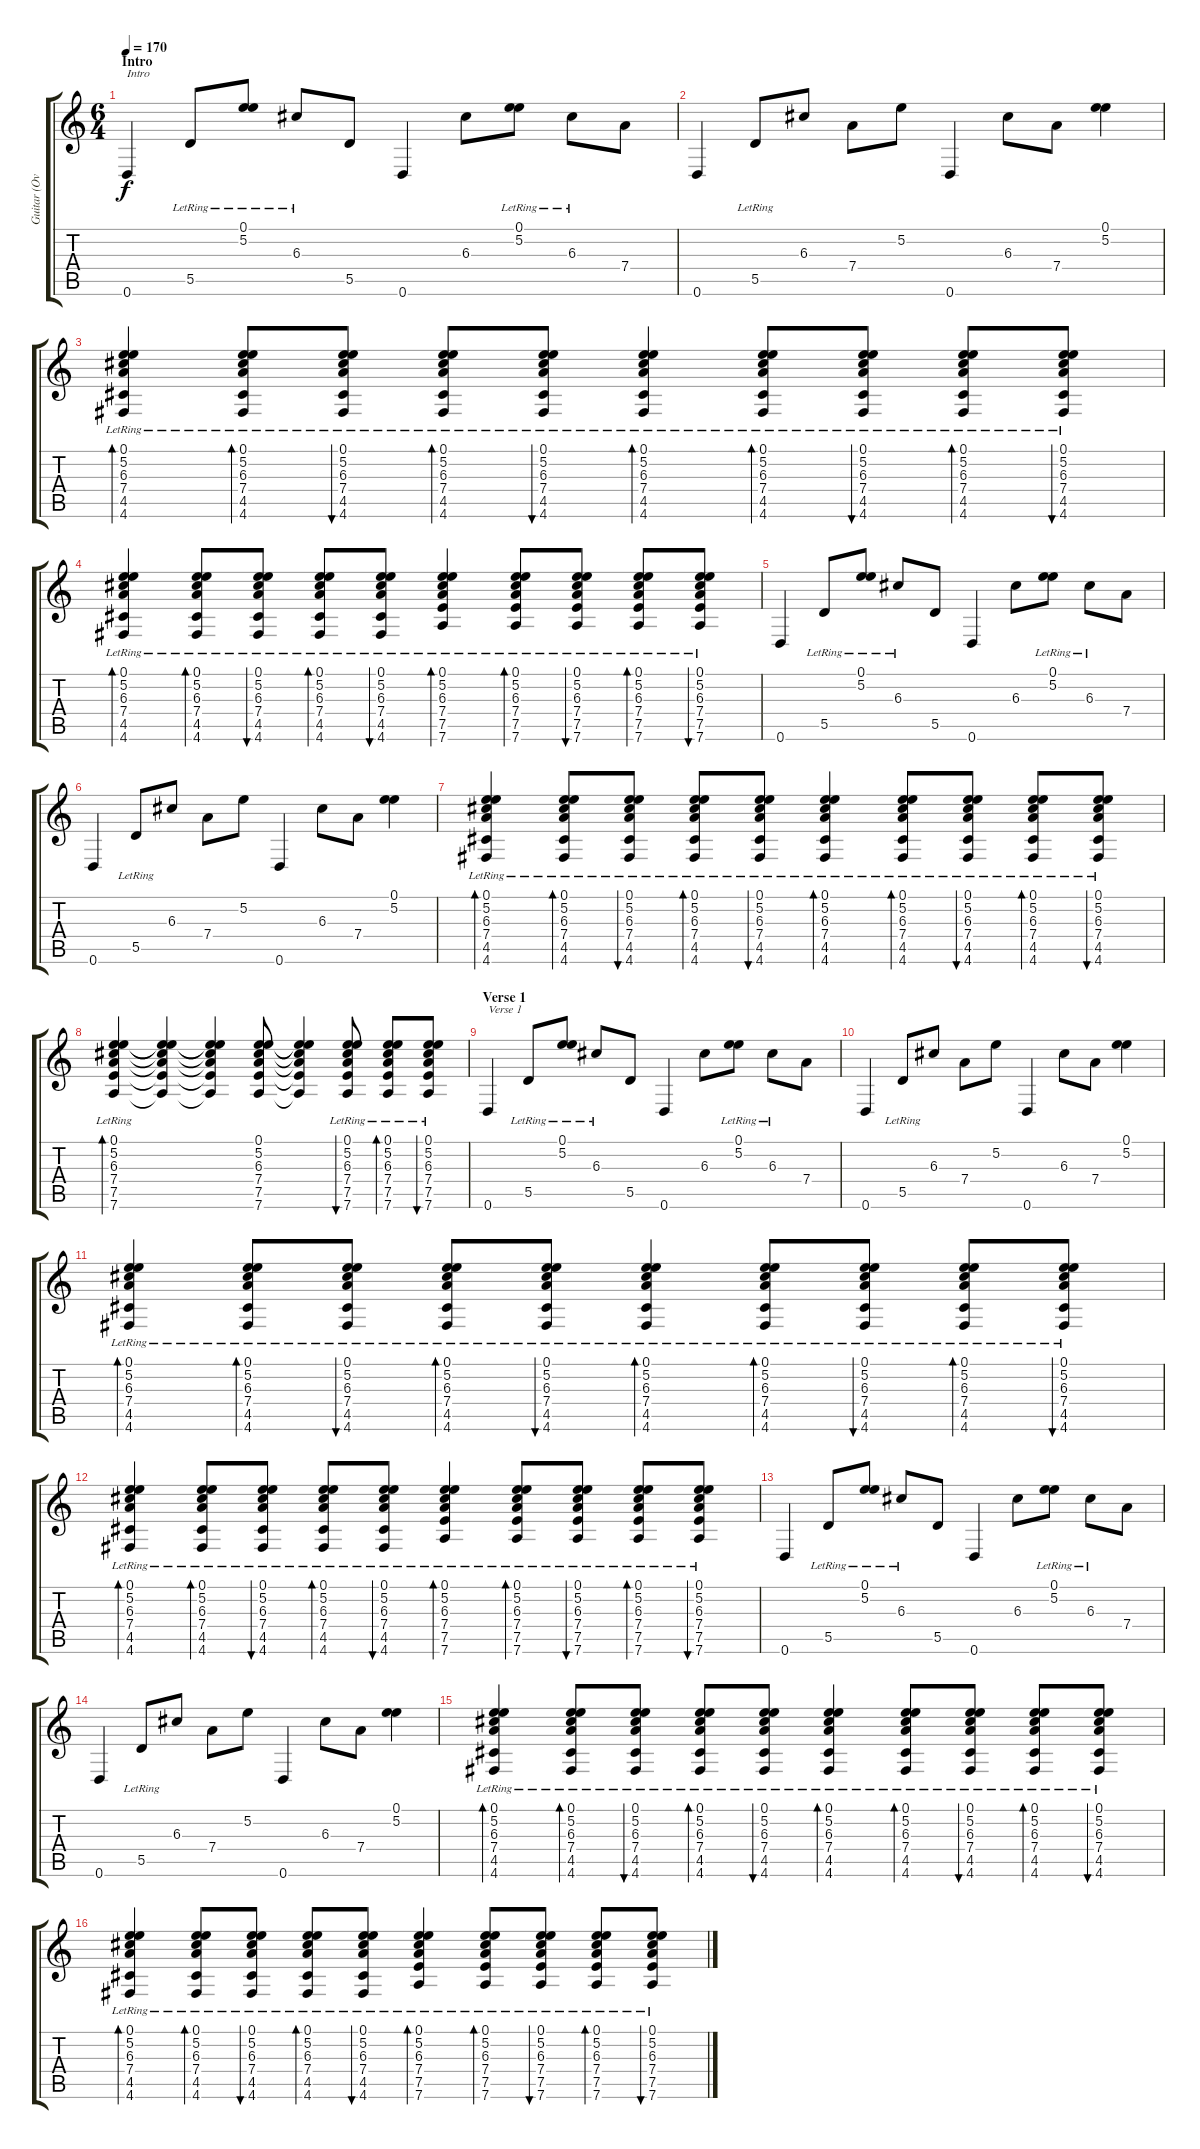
\track ("Guitar (Overdub)" "Guitar (Ov") {instrument electricguitarjazz}
\staff {score tabs}
\tuning (E4 B3 G3 D3 A2 D2) {hide}
\ts (6 4)
\section ("" "Intro")
\tempo 170
\clef g2
\ks c
0.6.4{txt "Intro" dy f instrument electricguitarjazz} 5.5{lr}.8 (0.1 5.2{lr}).8 6.3{lr}.8 5.5.8 0.6.4 6.3.8 (0.1 5.2{lr}).8 6.3{lr}.8 7.4.8 |
0.6.4 5.5{lr}.8 6.3.8 7.4.8 5.2.8 0.6.4 6.3.8 7.4.8 (0.1 5.2).4 |
(0.1 5.2 6.3{lr} 7.4{lr} 4.5 4.6).4{bd 60} (0.1 5.2 6.3{lr} 7.4{lr} 4.5 4.6).8{bd 30} (0.1 5.2 6.3{lr} 7.4 4.5 4.6).8{bu 30} (0.1 5.2 6.3{lr} 7.4{lr} 4.5 4.6).8{bd 30} (0.1 5.2 6.3{lr} 7.4 4.5 4.6).8{bu 30} (0.1 5.2 6.3{lr} 7.4 4.5 4.6).4{bd 60} (0.1 5.2 6.3{lr} 7.4{lr} 4.5 4.6).8{bd 30} (0.1 5.2 6.3{lr} 7.4 4.5 4.6).8{bu 30} (0.1 5.2 6.3{lr} 7.4{lr} 4.5 4.6).8{bd 30} (0.1 5.2 6.3{lr} 7.4 4.5 4.6).8{bu 30} |
(0.1 5.2 6.3{lr} 7.4{lr} 4.5 4.6).4{bd 60} (0.1 5.2 6.3{lr} 7.4{lr} 4.5 4.6).8{bd 30} (0.1 5.2 6.3{lr} 7.4 4.5 4.6).8{bu 30} (0.1 5.2 6.3{lr} 7.4{lr} 4.5 4.6).8{bd 30} (0.1 5.2 6.3{lr} 7.4 4.5 4.6).8{bu 30} (0.1 5.2 6.3{lr} 7.4 7.5 7.6).4{bd 60} (0.1 5.2 6.3{lr} 7.4{lr} 7.5 7.6).8{bd 30} (0.1 5.2 6.3{lr} 7.4 7.5 7.6).8{bu 30} (0.1 5.2 6.3{lr} 7.4{lr} 7.5 7.6).8{bd 30} (0.1 5.2 6.3{lr} 7.4 7.5 7.6).8{bu 30} |
0.6.4 5.5{lr}.8 (0.1 5.2{lr}).8 6.3{lr}.8 5.5.8 0.6.4 6.3.8 (0.1 5.2{lr}).8 6.3{lr}.8 7.4.8 |
0.6.4 5.5{lr}.8 6.3.8 7.4.8 5.2.8 0.6.4 6.3.8 7.4.8 (0.1 5.2).4 |
(0.1 5.2 6.3{lr} 7.4{lr} 4.5 4.6).4{bd 60} (0.1 5.2 6.3{lr} 7.4{lr} 4.5 4.6).8{bd 30} (0.1 5.2 6.3{lr} 7.4 4.5 4.6).8{bu 30} (0.1 5.2 6.3{lr} 7.4{lr} 4.5 4.6).8{bd 30} (0.1 5.2 6.3{lr} 7.4 4.5 4.6).8{bu 30} (0.1 5.2 6.3{lr} 7.4 4.5 4.6).4{bd 60} (0.1 5.2 6.3{lr} 7.4{lr} 4.5 4.6).8{bd 30} (0.1 5.2 6.3{lr} 7.4 4.5 4.6).8{bu 30} (0.1 5.2 6.3{lr} 7.4{lr} 4.5 4.6).8{bd 30} (0.1 5.2 6.3{lr} 7.4 4.5 4.6).8{bu 30} |
(0.1 5.2 6.3{lr} 7.4{lr} 7.5 7.6).4{bd 60} (0.1{t} 5.2{t} 6.3{t} 7.4{t} 7.5{t} 7.6{t}).4 (0.1{t} 5.2{t} 6.3{t} 7.4{t} 7.5{t} 7.6{t}).4 (0.1 5.2 6.3 7.4 7.5 7.6).8 (0.1{t} 5.2{t} 6.3{t} 7.4{t} 7.5{t} 7.6{t}).4 (0.1 5.2 6.3{lr} 7.4 7.5 7.6).8{bu 30} (0.1 5.2 6.3{lr} 7.4{lr} 7.5 7.6).8{bd 30} (0.1 5.2 6.3{lr} 7.4 7.5 7.6).8{bu 30} |
\section ("" "Verse 1")
0.6.4{txt "Verse 1"} 5.5{lr}.8 (0.1 5.2{lr}).8 6.3{lr}.8 5.5.8 0.6.4 6.3.8 (0.1 5.2{lr}).8 6.3{lr}.8 7.4.8 |
0.6.4 5.5{lr}.8 6.3.8 7.4.8 5.2.8 0.6.4 6.3.8 7.4.8 (0.1 5.2).4 |
(0.1 5.2 6.3{lr} 7.4{lr} 4.5 4.6).4{bd 60} (0.1 5.2 6.3{lr} 7.4{lr} 4.5 4.6).8{bd 30} (0.1 5.2 6.3{lr} 7.4 4.5 4.6).8{bu 30} (0.1 5.2 6.3{lr} 7.4{lr} 4.5 4.6).8{bd 30} (0.1 5.2 6.3{lr} 7.4 4.5 4.6).8{bu 30} (0.1 5.2 6.3{lr} 7.4 4.5 4.6).4{bd 60} (0.1 5.2 6.3{lr} 7.4{lr} 4.5 4.6).8{bd 30} (0.1 5.2 6.3{lr} 7.4 4.5 4.6).8{bu 30} (0.1 5.2 6.3{lr} 7.4{lr} 4.5 4.6).8{bd 30} (0.1 5.2 6.3{lr} 7.4 4.5 4.6).8{bu 30} |
(0.1 5.2 6.3{lr} 7.4{lr} 4.5 4.6).4{bd 60} (0.1 5.2 6.3{lr} 7.4{lr} 4.5 4.6).8{bd 30} (0.1 5.2 6.3{lr} 7.4 4.5 4.6).8{bu 30} (0.1 5.2 6.3{lr} 7.4{lr} 4.5 4.6).8{bd 30} (0.1 5.2 6.3{lr} 7.4 4.5 4.6).8{bu 30} (0.1 5.2 6.3{lr} 7.4 7.5 7.6).4{bd 60} (0.1 5.2 6.3{lr} 7.4{lr} 7.5 7.6).8{bd 30} (0.1 5.2 6.3{lr} 7.4 7.5 7.6).8{bu 30} (0.1 5.2 6.3{lr} 7.4{lr} 7.5 7.6).8{bd 30} (0.1 5.2 6.3{lr} 7.4 7.5 7.6).8{bu 30} |
0.6.4 5.5{lr}.8 (0.1 5.2{lr}).8 6.3{lr}.8 5.5.8 0.6.4 6.3.8 (0.1 5.2{lr}).8 6.3{lr}.8 7.4.8 |
0.6.4 5.5{lr}.8 6.3.8 7.4.8 5.2.8 0.6.4 6.3.8 7.4.8 (0.1 5.2).4 |
(0.1 5.2 6.3{lr} 7.4{lr} 4.5 4.6).4{bd 60} (0.1 5.2 6.3{lr} 7.4{lr} 4.5 4.6).8{bd 30} (0.1 5.2 6.3{lr} 7.4 4.5 4.6).8{bu 30} (0.1 5.2 6.3{lr} 7.4{lr} 4.5 4.6).8{bd 30} (0.1 5.2 6.3{lr} 7.4 4.5 4.6).8{bu 30} (0.1 5.2 6.3{lr} 7.4 4.5 4.6).4{bd 60} (0.1 5.2 6.3{lr} 7.4{lr} 4.5 4.6).8{bd 30} (0.1 5.2 6.3{lr} 7.4 4.5 4.6).8{bu 30} (0.1 5.2 6.3{lr} 7.4{lr} 4.5 4.6).8{bd 30} (0.1 5.2 6.3{lr} 7.4 4.5 4.6).8{bu 30} |
(0.1 5.2 6.3{lr} 7.4{lr} 4.5 4.6).4{bd 60} (0.1 5.2 6.3{lr} 7.4{lr} 4.5 4.6).8{bd 30} (0.1 5.2 6.3{lr} 7.4 4.5 4.6).8{bu 30} (0.1 5.2 6.3{lr} 7.4{lr} 4.5 4.6).8{bd 30} (0.1 5.2 6.3{lr} 7.4 4.5 4.6).8{bu 30} (0.1 5.2 6.3{lr} 7.4 7.5 7.6).4{bd 60} (0.1 5.2 6.3{lr} 7.4{lr} 7.5 7.6).8{bd 30} (0.1 5.2 6.3{lr} 7.4 7.5 7.6).8{bu 30} (0.1 5.2 6.3{lr} 7.4{lr} 7.5 7.6).8{bd 30} (0.1 5.2 6.3{lr} 7.4 7.5 7.6).8{bu 30}
